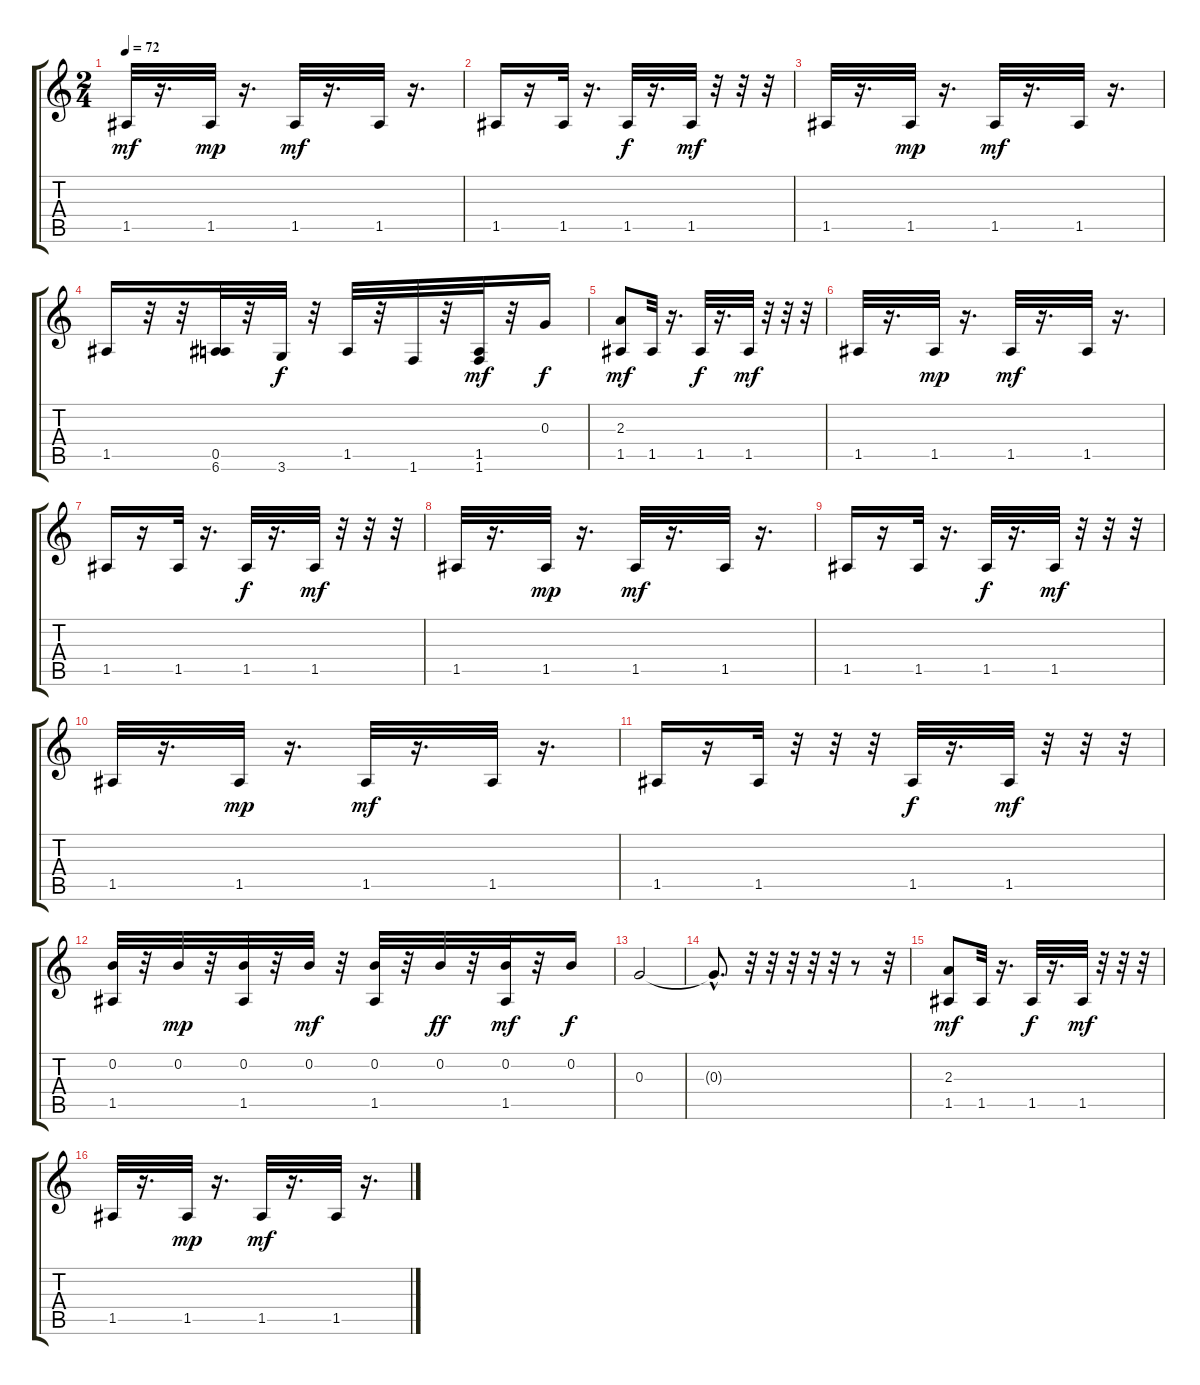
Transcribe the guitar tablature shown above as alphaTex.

\track "" {instrument acousticguitarnylon}
\staff {score tabs}
\tuning (E4 B3 G3 D3 A2 E2) {hide}
\ts (2 4)
\tempo 72
\clef g2
\ks c
1.5.32{dy mf} r.16{d} 1.5.32{dy mp} r.16{d} 1.5.32{dy mf} r.16{d} 1.5.32 r.16{d} |
1.5.16 r.16 1.5.32 r.16{d} 1.5.32{dy f} r.16{d} 1.5.32{dy mf} r.32 r.32 r.32 |
1.5.32 r.16{d} 1.5.32{dy mp} r.16{d} 1.5.32{dy mf} r.16{d} 1.5.32 r.16{d} |
1.5.16 r.32 r.32 (0.5 6.6).32 r.32 3.6.32{dy f} r.32 1.5.32 r.32 1.6.32 r.32 (1.5 1.6).32{dy mf} r.32 0.3.16{dy f} |
(2.3 1.5).8{dy mf} 1.5.32 r.16{d} 1.5.32{dy f} r.16{d} 1.5.32{dy mf} r.32 r.32 r.32 |
1.5.32 r.16{d} 1.5.32{dy mp} r.16{d} 1.5.32{dy mf} r.16{d} 1.5.32 r.16{d} |
1.5.16 r.16 1.5.32 r.16{d} 1.5.32{dy f} r.16{d} 1.5.32{dy mf} r.32 r.32 r.32 |
1.5.32 r.16{d} 1.5.32{dy mp} r.16{d} 1.5.32{dy mf} r.16{d} 1.5.32 r.16{d} |
1.5.16 r.16 1.5.32 r.16{d} 1.5.32{dy f} r.16{d} 1.5.32{dy mf} r.32 r.32 r.32 |
1.5.32 r.16{d} 1.5.32{dy mp} r.16{d} 1.5.32{dy mf} r.16{d} 1.5.32 r.16{d} |
1.5.16 r.16 1.5.32 r.32 r.32 r.32 1.5.32{dy f} r.16{d} 1.5.32{dy mf} r.32 r.32 r.32 |
(0.2 1.5).32 r.32 0.2.32{dy mp} r.32 (0.2 1.5).32 r.32 0.2.32{dy mf} r.32 (0.2 1.5).32 r.32 0.2.32{dy ff} r.32 (0.2 1.5).32{dy mf} r.32 0.2.16{dy f} |
0.3.2 |
0.3{hac t}.8{d} r.32 r.32 r.32 r.32 r.32 r.8 r.32 |
(2.3 1.5).8{dy mf} 1.5.32 r.16{d} 1.5.32{dy f} r.16{d} 1.5.32{dy mf} r.32 r.32 r.32 |
1.5.32 r.16{d} 1.5.32{dy mp} r.16{d} 1.5.32{dy mf} r.16{d} 1.5.32 r.16{d}
